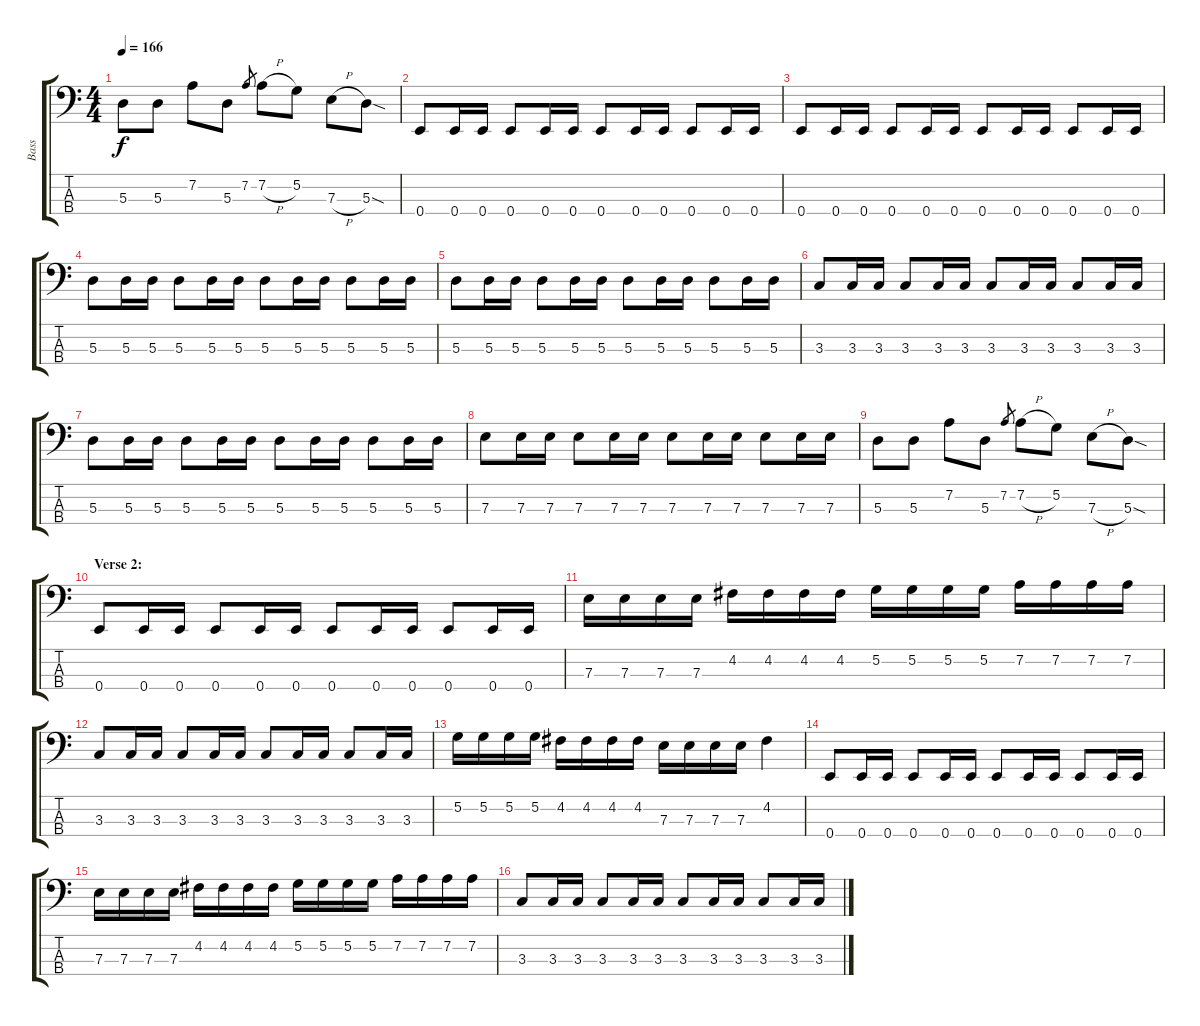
\track ("Bass" "Bass") {instrument electricbassfinger}
\staff {score tabs}
\tuning (G2 D2 A1 E1) {hide}
\ts (4 4)
\tempo 166
\clef f4
\ks c
5.3.8{dy f} 5.3.8 7.2.8 5.3.8 7.2.8{gr} 7.2{h}.8 5.2.8 7.3{h}.8 5.3{sod}.8 |
0.4.8 0.4.16 0.4.16 0.4.8 0.4.16 0.4.16 0.4.8 0.4.16 0.4.16 0.4.8 0.4.16 0.4.16 |
0.4.8 0.4.16 0.4.16 0.4.8 0.4.16 0.4.16 0.4.8 0.4.16 0.4.16 0.4.8 0.4.16 0.4.16 |
5.3.8 5.3.16 5.3.16 5.3.8 5.3.16 5.3.16 5.3.8 5.3.16 5.3.16 5.3.8 5.3.16 5.3.16 |
5.3.8 5.3.16 5.3.16 5.3.8 5.3.16 5.3.16 5.3.8 5.3.16 5.3.16 5.3.8 5.3.16 5.3.16 |
3.3.8 3.3.16 3.3.16 3.3.8 3.3.16 3.3.16 3.3.8 3.3.16 3.3.16 3.3.8 3.3.16 3.3.16 |
5.3.8 5.3.16 5.3.16 5.3.8 5.3.16 5.3.16 5.3.8 5.3.16 5.3.16 5.3.8 5.3.16 5.3.16 |
7.3.8 7.3.16 7.3.16 7.3.8 7.3.16 7.3.16 7.3.8 7.3.16 7.3.16 7.3.8 7.3.16 7.3.16 |
5.3.8 5.3.8 7.2.8 5.3.8 7.2.8{gr} 7.2{h}.8 5.2.8 7.3{h}.8 5.3{sod}.8 |
\section ("" "Verse 2:")
0.4.8 0.4.16 0.4.16 0.4.8 0.4.16 0.4.16 0.4.8 0.4.16 0.4.16 0.4.8 0.4.16 0.4.16 |
7.3.16 7.3.16 7.3.16 7.3.16 4.2.16 4.2.16 4.2.16 4.2.16 5.2.16 5.2.16 5.2.16 5.2.16 7.2.16 7.2.16 7.2.16 7.2.16 |
3.3.8 3.3.16 3.3.16 3.3.8 3.3.16 3.3.16 3.3.8 3.3.16 3.3.16 3.3.8 3.3.16 3.3.16 |
5.2.16 5.2.16 5.2.16 5.2.16 4.2.16 4.2.16 4.2.16 4.2.16 7.3.16 7.3.16 7.3.16 7.3.16 4.2.4 |
0.4.8 0.4.16 0.4.16 0.4.8 0.4.16 0.4.16 0.4.8 0.4.16 0.4.16 0.4.8 0.4.16 0.4.16 |
7.3.16 7.3.16 7.3.16 7.3.16 4.2.16 4.2.16 4.2.16 4.2.16 5.2.16 5.2.16 5.2.16 5.2.16 7.2.16 7.2.16 7.2.16 7.2.16 |
3.3.8 3.3.16 3.3.16 3.3.8 3.3.16 3.3.16 3.3.8 3.3.16 3.3.16 3.3.8 3.3.16 3.3.16
